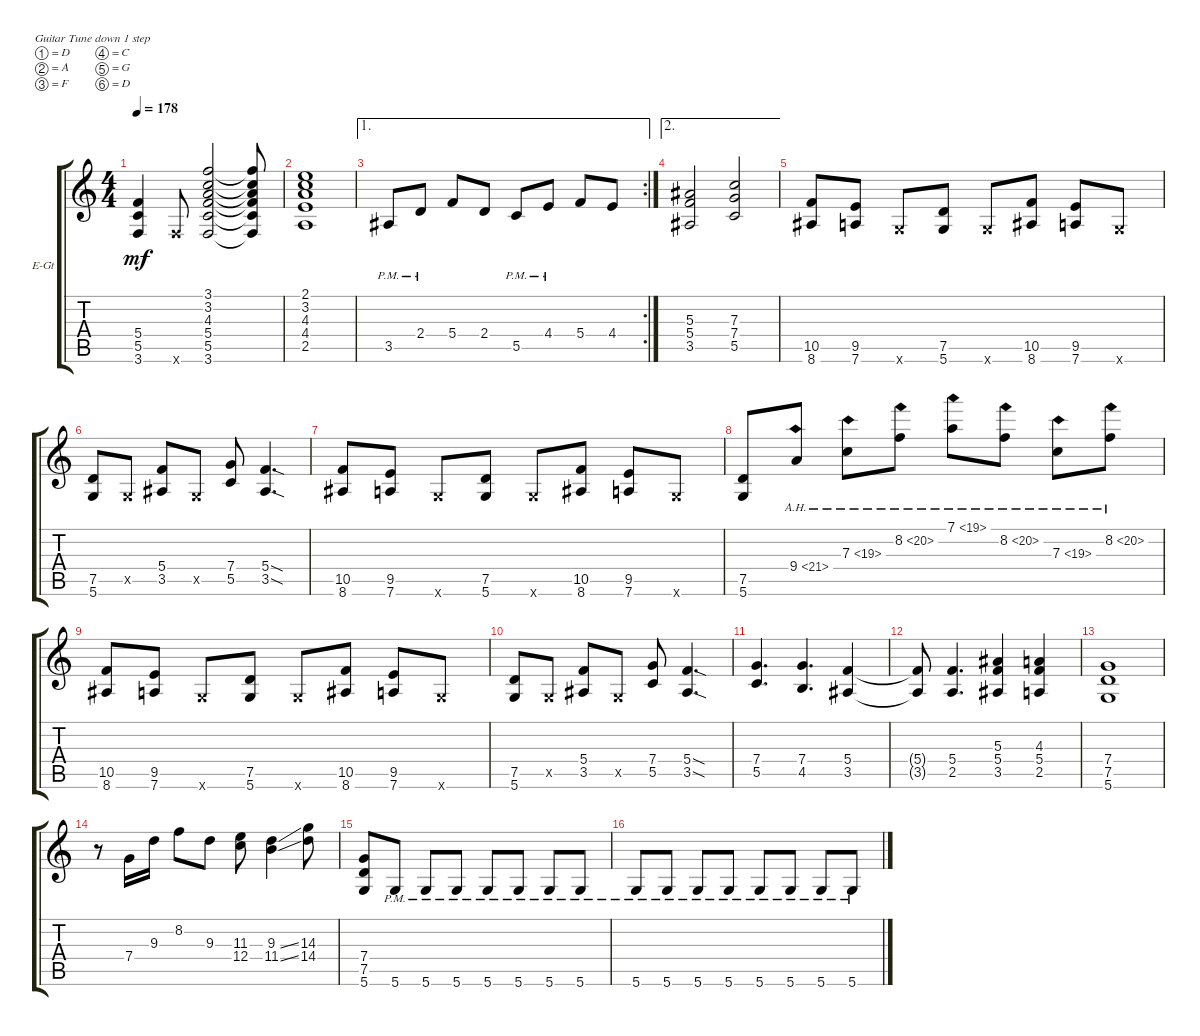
\defaultSystemsLayout 4
\bracketExtendMode groupsimilarinstruments
\firstSystemTrackNameOrientation horizontal
\otherSystemsTrackNameOrientation horizontal
\track ("Rithm Guitar 2" "E-Gt") {instrument distortionguitar}
\staff {score tabs}
\tuning (D4 A3 F3 C3 G2 D2)
\ts (4 4)
\tempo 178
\clef g2
\scale
0.322751
\ks c
(3.6 5.5 5.4).4{dy mf} 3.6{x}.8 (3.6 5.5 5.4 4.3 3.2 3.1).2 (3.6{t} 5.5{t} 5.4{t} 4.3{t} 3.2{t} 3.1{t}).8 |
\scale
0.322751 (2.5 4.4 4.3 2.1 3.2).1 |
\ae 1
\rc 2
\scale
0.354497 3.5{pm}.8 2.4{pm}.8 5.4.8 2.4.8 5.5{pm}.8 4.4{pm}.8 5.4.8 4.4.8 |
\ae 2
\scale
0.333333 (3.5 5.4 5.3).2 (5.5 7.4 7.3).2 |
\scale
0.333333 (10.5 8.6).8 (7.6 9.5).8 5.6{x}.8 (5.6 7.5).8 5.6{x}.8 (8.6 10.5).8 (7.6 9.5).8 5.6{x}.8 |
\scale
0.333333 (5.6 7.5).8 0.5{x}.8 (3.5 5.4).8 0.5{x}.8 (5.5 7.4).8 (3.5{sod} 5.4{sod}).4{d} |
\scale
0.333333 (10.5 8.6).8 (7.6 9.5).8 5.6{x}.8 (5.6 7.5).8 5.6{x}.8 (8.6 10.5).8 (7.6 9.5).8 5.6{x}.8 |
\scale
0.333333 (5.6 7.5).8 9.4{ah 12}.8 7.3{ah 12}.8 8.2{ah 12}.8 7.1{ah 12}.8 8.2{ah 12}.8 7.3{ah 12}.8 8.2{ah 12}.8 |
\scale
0.333333 (10.5 8.6).8 (7.6 9.5).8 5.6{x}.8 (5.6 7.5).8 5.6{x}.8 (8.6 10.5).8 (7.6 9.5).8 5.6{x}.8 |
\scale
0.333333 (5.6 7.5).8 0.5{x}.8 (3.5 5.4).8 0.5{x}.8 (5.5 7.4).8 (3.5{sod} 5.4{sod}).4{d} |
\scale
0.333333 (5.5 7.4).4{d} (4.5 7.4).4{d} (3.5 5.4).4 |
\scale
0.333333 (3.5{t} 5.4{t}).8 (2.5 5.4).4{d} (3.5 5.4 5.3).4 (2.5 5.4 4.3).4 |
\scale
0.333333 (5.6 7.5 7.4).1 |
\scale
0.333333 r.8 7.4.16 9.3.16 8.2.8 9.3.8 (11.3 12.4).8 (11.4{ss} 9.3{ss}).4 (14.3 14.4).8 |
\scale
0.333333 (7.5 7.4 5.6).8 5.6{pm}.8 5.6{pm}.8 5.6{pm}.8 5.6{pm}.8 5.6{pm}.8 5.6{pm}.8 5.6{pm}.8 |
\scale
0.333333 5.6{pm}.8 5.6{pm}.8 5.6{pm}.8 5.6{pm}.8 5.6{pm}.8 5.6{pm}.8 5.6{pm}.8 5.6{pm}.8
